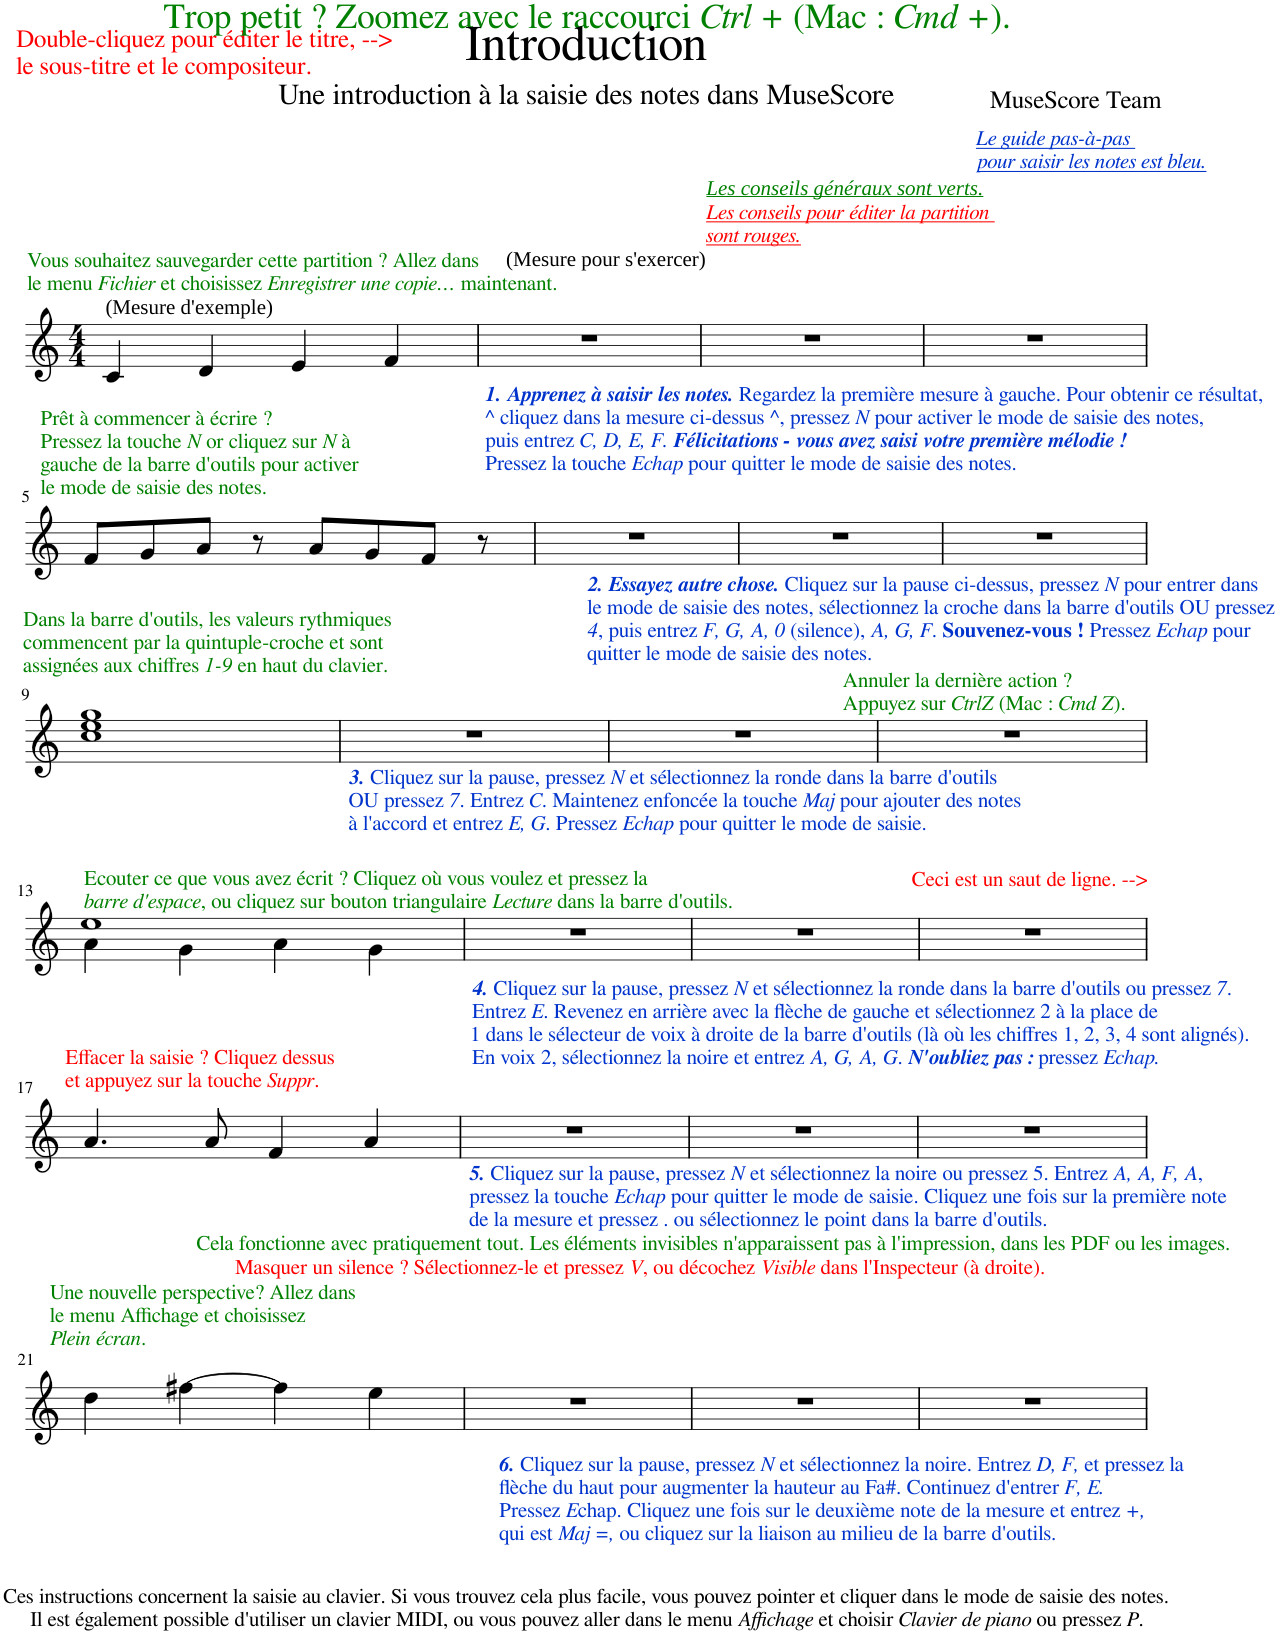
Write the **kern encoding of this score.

**kern
*part1
*staff1
*I"Piano
*I'Pno.
*clefG2
*k[]
*M4/4
=1
!LO:TX:a:t=(Mesure d'exemple)
!LO:TX:a:color=#008000:t=Vous souhaitez sauvegarder cette partition ? Allez dans
!LO:TX:a:t=le menu
!LO:TX:a:i:t=Fichier
!LO:TX:a:t=et choisissez
!LO:TX:a:i:t=Enregistrer une copie…
!LO:TX:a:t=maintenant.
4c/
4d/
4e/
4f/
=2
!LO:TX:a:t=(Mesure pour s'exercer)
!LO:TX:b:Bi:color=#0033CC:t=1. Apprenez à saisir les notes.
!LO:TX:b:t=Regardez la première mesure à gauche. Pour obtenir ce résultat,
!LO:TX:b:t=^ cliquez dans la mesure ci-dessus ^, pressez
!LO:TX:b:i:t=N
!LO:TX:b:t=pour activer le mode de saisie des notes,
!LO:TX:b:t=puis entrez
!LO:TX:b:i:t=C, D, E, F.
!LO:TX:b:B:t=Félicitations - vous avez saisi votre première mélodie !
!LO:TX:b:t=Pressez la touche
!LO:TX:b:i:t=Echap
!LO:TX:b:t=pour quitter le mode de saisie des notes.
1r
=3
!LO:TX:a:i:color=#FF0000:t=Les conseils pour éditer la partition
!LO:TX:a:t=sont rouges.
!LO:TX:a:i:color=#008000:t=Les conseils généraux sont verts.
1r
=4
!LO:TX:a:i:color=#0033CC:t=Le guide pas-à-pas
!LO:TX:a:t=pour saisir les notes est bleu.
1r
!!LO:LB:g=z
=5
!LO:TX:a:color=#008000:t=Prêt à commencer à écrire ?
!LO:TX:a:t=Pressez la touche
!LO:TX:a:i:t=N
!LO:TX:a:t=or cliquez sur
!LO:TX:a:i:t=N
!LO:TX:a:t=à
!LO:TX:a:t=gauche de la barre d'outils pour activer
!LO:TX:a:t=le mode de saisie des notes.
8f/L
8g/
8a/J
8r
8a/L
8g/
8f/J
8r
=6
!LO:TX:b:Bi:color=#0033CC:t=2. Essayez autre chose.
!LO:TX:b:t=Cliquez sur la pause ci-dessus, pressez
!LO:TX:b:i:t=N
!LO:TX:b:t=pour entrer dans
!LO:TX:b:t=le mode de saisie des notes, sélectionnez la croche dans la barre d'outils OU pressez
!LO:TX:b:i:t=4
!LO:TX:b:t=, puis entrez
!LO:TX:b:i:t=F, G, A, 0
!LO:TX:b:t=(silence),
!LO:TX:b:i:t=A, G, F
!LO:TX:b:t=.
!LO:TX:b:B:t=Souvenez-vous !
!LO:TX:b:t=Pressez
!LO:TX:b:i:t=Echap
!LO:TX:b:t=pour
!LO:TX:b:t=quitter le mode de saisie des notes.
1r
=7
1r
=8
1r
!!LO:LB:g=z
=9
!LO:TX:a:color=#008000:t=Dans la barre d'outils, les valeurs rythmiques
!LO:TX:a:t=commencent par la quintuple-croche et sont
!LO:TX:a:t=assignées aux chiffres
!LO:TX:a:i:t=1-9
!LO:TX:a:t=en haut du clavier.
1cc 1ee 1gg
=10
!LO:TX:b:Bi:color=#0033CC:t=3.
!LO:TX:b:t=Cliquez sur la pause, pressez
!LO:TX:b:i:t=N
!LO:TX:b:t=et sélectionnez la ronde dans la barre d'outils
!LO:TX:b:t=OU pressez
!LO:TX:b:i:t=7
!LO:TX:b:t=. Entrez
!LO:TX:b:i:t=C
!LO:TX:b:t=. Maintenez enfoncée la touche
!LO:TX:b:i:t=Maj
!LO:TX:b:t=pour ajouter des notes
!LO:TX:b:t=à l'accord et entrez
!LO:TX:b:i:t=E, G
!LO:TX:b:t=. Pressez
!LO:TX:b:i:t=Echap
!LO:TX:b:t=pour quitter le mode de saisie.
1r
=11
1r
=12
!LO:TX:a:color=#008000:t=Annuler la dernière action ?
!LO:TX:a:t=Appuyez sur
!LO:TX:a:i:t=CtrlZ
!LO:TX:a:t=(Mac &colon;
!LO:TX:a:i:t=Cmd Z
!LO:TX:a:t=).
1r
!!LO:LB:g=z
=13
*^
!LO:TX:a:color=#008000:t=Ecouter ce que vous avez écrit ? Cliquez où vous voulez et pressez la	!
!LO:TX:a:i:t=barre d'espace	!
!LO:TX:a:t=, ou cliquez sur bouton triangulaire	!
!LO:TX:a:i:t=Lecture	!
!LO:TX:a:t=dans la barre d'outils.	!
1ee	4a\
.	4g\
.	4a\
.	4g\
=14	=14
!LO:TX:b:Bi:color=#0033CC:t=4.	!
!LO:TX:b:t=Cliquez sur la pause, pressez	!
!LO:TX:b:i:t=N	!
!LO:TX:b:t=et sélectionnez la ronde dans la barre d'outils ou pressez	!
!LO:TX:b:i:t=7	!
!LO:TX:b:t=.	!
!LO:TX:b:t=Entrez	!
!LO:TX:b:i:t=E	!
!LO:TX:b:t=. Revenez en arrière avec la flèche de gauche et sélectionnez 2 à la place de	!
!LO:TX:b:t=1 dans le sélecteur de voix à droite de la barre d'outils (là où les chiffres 1, 2, 3, 4 sont alignés).	!
!LO:TX:b:t=En voix 2, sélectionnez la noire et entrez	!
!LO:TX:b:i:t=A, G, A, G	!
!LO:TX:b:t=.	!
!LO:TX:b:Bi:t=N'oubliez pas &colon;	!
!LO:TX:b:t=pressez	!
!LO:TX:b:i:t=Echap.	!
*v	*v
1r
=15
1r
=16
!LO:TX:a:color=#FF0000:t=Ceci est un saut de ligne. -->
1r
!!LO:LB:g=z
=17
!LO:TX:a:color=#FF0000:t=Effacer la saisie ? Cliquez dessus
!LO:TX:a:t=et appuyez sur la touche
!LO:TX:a:i:t=Suppr
!LO:TX:a:t=.
4.a/
8a/
4f/
4a/
=18
!LO:TX:b:Bi:color=#0033CC:t=5.
!LO:TX:b:t=Cliquez sur la pause, pressez
!LO:TX:b:i:t=N
!LO:TX:b:t=et sélectionnez la noire ou pressez 5. Entrez
!LO:TX:b:i:t=A, A, F, A
!LO:TX:b:t=,
!LO:TX:b:t=pressez la touche
!LO:TX:b:i:t=Echap
!LO:TX:b:t=pour quitter le mode de saisie. Cliquez une fois sur la première note
!LO:TX:b:t=de la mesure et pressez . ou sélectionnez le point dans la barre d'outils.
1r
=19
1r
=20
1r
!!LO:LB:g=z
=21
!LO:TX:a:color=#008000:t=Une nouvelle perspective? Allez dans
!LO:TX:a:t=le menu Affichage et choisissez
!LO:TX:a:i:t=Plein écran
!LO:TX:a:t=.
4dd\
[4ff#X\
4ff#\]
4ee\
=22
!LO:TX:b:Bi:color=#0033CC:t=6.
!LO:TX:b:t=Cliquez sur la pause, pressez
!LO:TX:b:i:t=N
!LO:TX:b:t=et sélectionnez la noire. Entrez
!LO:TX:b:i:t=D, F,
!LO:TX:b:t=et pressez la
!LO:TX:b:t=flèche du haut pour augmenter la hauteur au Fa#. Continuez d'entrer
!LO:TX:b:i:t=F, E.
!LO:TX:b:t=Pressez
!LO:TX:b:i:t=E
!LO:TX:b:t=chap. Cliquez une fois sur le deuxième note de la mesure et entrez
!LO:TX:b:i:t=+,
!LO:TX:b:t=qui est
!LO:TX:b:i:t=Maj =,
!LO:TX:b:t=ou cliquez sur la liaison au milieu de la barre d'outils.
1r
=23
!LO:TX:a:color=#FF0000:t=Masquer un silence ? Sélectionnez-le et pressez
!LO:TX:a:i:t=V
!LO:TX:a:t=, ou décochez
!LO:TX:a:i:t=Visible
!LO:TX:a:t=dans l'Inspecteur (à droite).
!LO:TX:a:color=#008000:t=Cela fonctionne avec pratiquement tout. Les éléments invisibles n'apparaissent pas à l'impression, dans les PDF ou les images.
1r
=24
1r
=
*-
